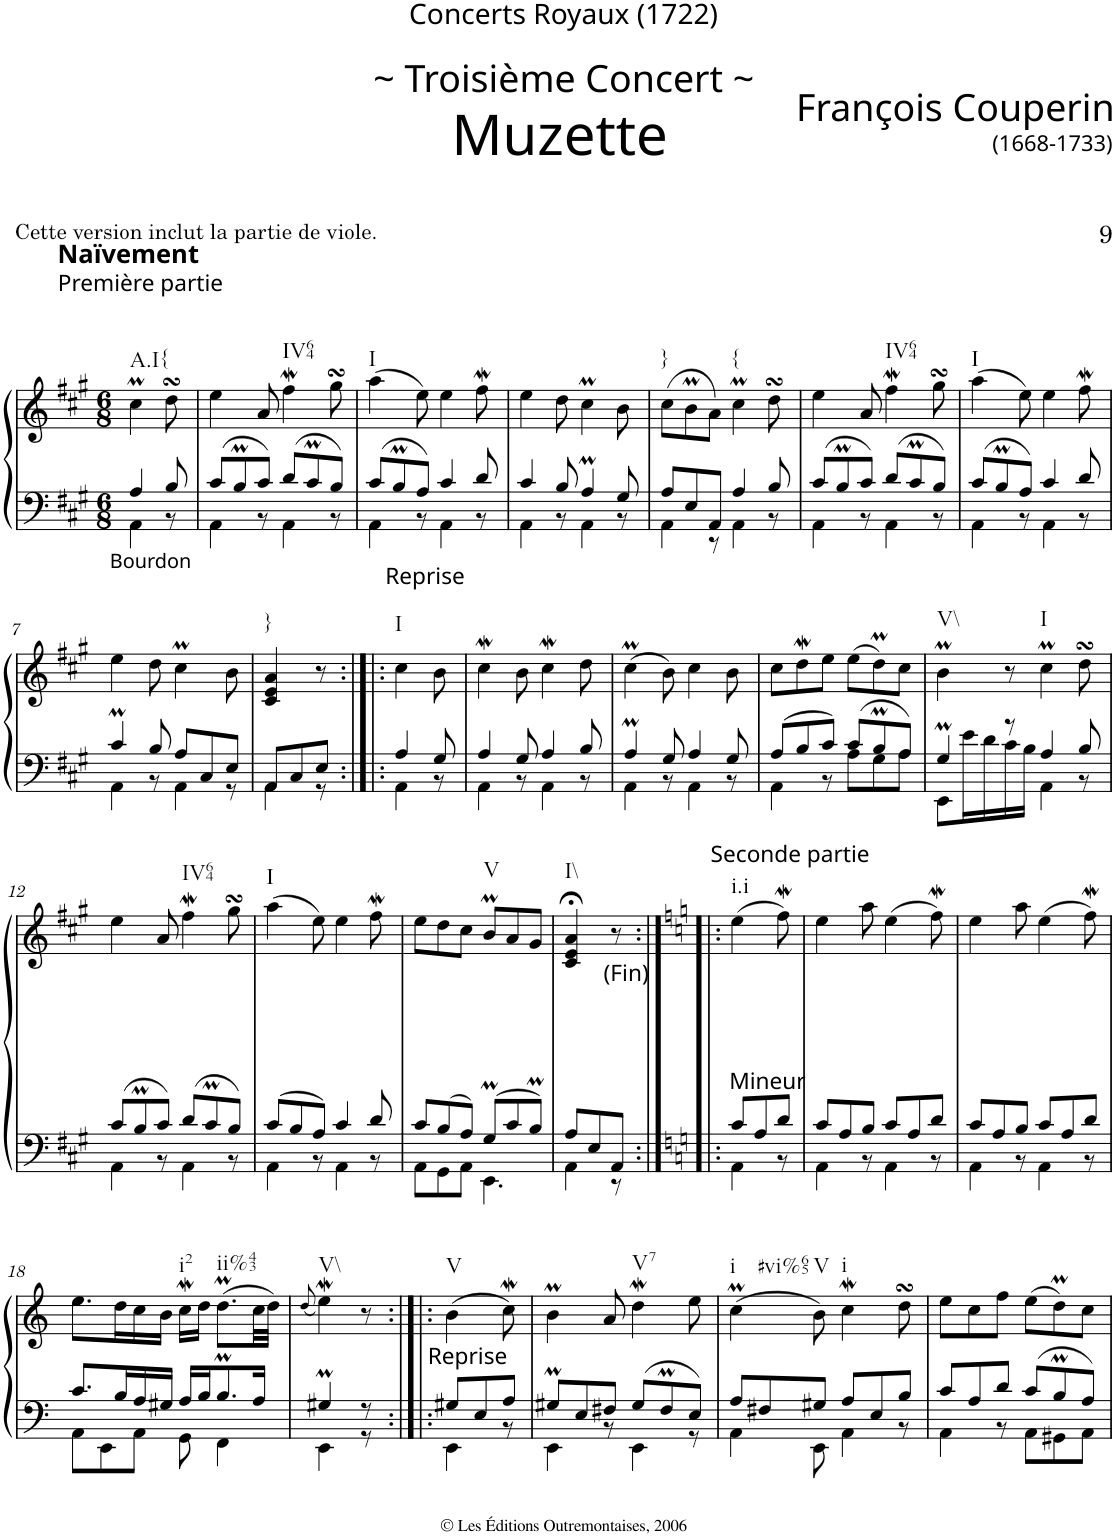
**kern	**kern
*part1	*part1
*staff2	*staff1
*I"Clavecin	*
*clefF4	*clefG2
*k[f#c#g#]	*k[f#c#g#]
*A:	*A:
*M6/8	*M6/8
=	=
*^	*
!	!	!LO:TX:a:B:t=Naïvement
!	!	!LO:TX:a:t=Première partie
!	!	!LO:TX:b:t=A.I{
!LO:TX:b:t=Bourdon	!	!
4A/	4AA\	4cc#m\
8B/	8r	8ddsSSs\
=1	=1	=1
8c#/L	4AA\	4ee\
8BM/	.	.
8c#/J	8r	8a/
!	!	!LO:TX:b:t=IV64
8d/L	4AA\	4ff#W\
8c#m/	.	.
8B/J	8r	8gg#sSsS\
=2	=2	=2
!	!	!LO:TX:b:t=I
8c#/L	4AA\	(>4aa\
8BM/	.	.
8A/J	8r	8ee\)
4c#/	4AA\	4ee\
8d/	8r	8ff#W\
=3	=3	=3
4c#/	4AA\	4ee\
8B/	8r	8dd\
4AM/	4AA\	4cc#m\
8G#/	8r	8b\
=4	=4	=4
!	!	!LO:TX:b:t=}
8A/L	4AA\	(>8cc#\L
8E/	.	8bM\
8AA/J	8r	8a\J)
!	!	!LO:TX:b:t={
4A/	4AA\	4cc#m\
8B/	8r	8ddsSSs\
=5	=5	=5
8c#/L	4AA\	4ee\
8BM/	.	.
8c#/J	8r	8a/
!	!	!LO:TX:b:t=IV64
8d/L	4AA\	4ff#W\
8c#m/	.	.
8B/J	8r	8gg#sSsS\
=6	=6	=6
!	!	!LO:TX:b:t=I
8c#/L	4AA\	(>4aa\
8BM/	.	.
8A/J	8r	8ee\)
4c#/	4AA\	4ee\
8d/	8r	8ff#W\
!!LO:LB:g=z
=7	=7	=7
4c#m/	4AA\	4ee\
8B/	8r	8dd\
8A/L	4AA\	4cc#m\
8C#/	.	.
8E/J	8r	8b\
=8	=8	=8
!	!	!LO:TX:b:t=}
8AA/L	4AA\	4c#/ 4e/ 4a/
8C#/	.	.
8E/J	8r	8r
=8X1:|!|:	=8X1:|!|:	=8X1:|!|:
!	!	!LO:TX:a:t=Reprise
!	!	!LO:TX:b:t=I
4A/	4AA\	4cc#\
8G#/	8r	8b\
=8X2	=8X2	=8X2
4A/	4AA\	4cc#W\
8G#/	8r	8b\
4A/	4AA\	4cc#W\
8B/	8r	8dd\
=9	=9	=9
4AM/	4AA\	(>4cc#m\
8G#/	8r	8b\)
4A/	4AA\	4cc#\
8G#/	8r	8b\
=10	=10	=10
8A/L	4AA\	8cc#\L
8B/	.	8ddw\
8c#/J	8r	8ee\J
8c#/L	8A\L	(>8ee\L
8BM/	8G#\	8ddM\)
8A/J	8A\J	8cc#\J
=11	=11	=11
!	!	!LO:TX:b:t=V\\
4G#m/	8EE\L	4bM\
.	16e\L	.
.	16d\	.
8r	16c#\	8r
.	16B\JJ	.
!	!	!LO:TX:b:t=I
4A/	4AA\	4cc#m\
8B/	8r	8ddsSSs\
!!LO:LB:g=z
=12	=12	=12
8c#/L	4AA\	4ee\
8BM/	.	.
8c#/J	8r	8a/
!	!	!LO:TX:b:t=IV64
8d/L	4AA\	4ff#W\
8c#m/	.	.
8B/J	8r	8gg#sSsS\
=13	=13	=13
!	!	!LO:TX:b:t=I
8c#/L	4AA\	(>4aa\
8B/	.	.
8A/J	8r	8ee\)
4c#/	4AA\	4ee\
8d/	8r	8ff#W\
=14	=14	=14
8c#/L	8AA\L	8ee\L
8B/	8GG#\	8dd\
8A/J	8AA\J	8cc#\J
!	!	!LO:TX:b:t=V
8G#m/L	4.EE\	8bM/L
8c#/	.	8a/
8BM/J	.	8g#/J
=15	=15	=15
!	!	!LO:TX:b:t=I\\
8A/L	4AA\	4c#/;< 4e/;< 4a/;<
8E/	.	.
!	!	!LO:TX:b:t=(Fin)
8AA/J	8r	8r
=15X3:|!|:	=15X3:|!|:	=15X3:|!|:
*k[]	*	*k[]
*a:	*	*a:
!	!	!LO:TX:a:t=Seconde partie
!	!	!LO:TX:b:t=Mineur
!	!	!LO:TX:b:t=i.i
8c/L	4AA\	(>4ee\
8A/	.	.
8d/J	8r	8ffw\)
=16	=16	=16
8c/L	4AA\	4ee\
8A/	.	.
8B/J	8r	8aa\
8c/L	4AA\	(>4ee\
8A/	.	.
8d/J	8r	8ffw\)
=17	=17	=17
8c/L	4AA\	4ee\
8A/	.	.
8B/J	8r	8aa\
8c/L	4AA\	(>4ee\
8A/	.	.
8d/J	8r	8ffw\)
!!LO:LB:g=z
=18	=18	=18
8.c/L	8AA\L	8.ee\L
.	8EE\	.
16B/L	.	16dd\L
16A/	8AA\J	16cc\
16G#X/JJ	.	16b\JJ
!	!	!LO:TX:b:t=i2
16A/LL	8GG\	16ccw\LL
16B/J	.	16dd\JJ
!	!	!LO:TX:b:t=ii%43
8.Bm/	4FF\	(>8.ddM\L
16A/Jk	.	32cc\LL
.	.	32dd\JJJ)
=19	=19	=19
.	.	(<8qdd/
!	!	!LO:TX:b:t=V\\
4G#Xm/	4EE\	4eeW\)
8r	8r	8r
=19X4:|!|:	=19X4:|!|:	=19X4:|!|:
!	!	!LO:TX:b:t=Reprise
!	!	!LO:TX:b:t=V
8G#X/L	4EE\	(>4b\
8E/	.	.
8A/J	8r	8ccw\)
=20	=20	=20
8G#Xm/L	4EE\	4bm\
8E/	.	.
8F#X/J	8r	8a/
!	!	!LO:TX:b:t=V7
8G#/L	4EE\	4ddW\
8F#m/	.	.
8E/J	8r	8ee\
=21	=21	=21
!	!	!LO:TX:b:t=i
!	!	!LO:TX:b:t=#vi%65
8A/L	4AA\	(>4ccM\
8F#X/	.	.
!	!	!LO:TX:b:t=V
8G#X/J	8EE\	8b\)
!	!	!LO:TX:b:t=i
8A/L	4AA\	4ccw\
8E/	.	.
8B/J	8r	8ddsSSS\
=22	=22	=22
8c/L	4AA\	8ee\L
8A/	.	8cc\
8d/J	8r	8ff\J
8c/L	8AA\L	(>8ee\L
8Bm/	8GG#X\	8ddM\)
8A/J	8AA\J	8cc\J
*v	*v	*
=	=
*-	*-
